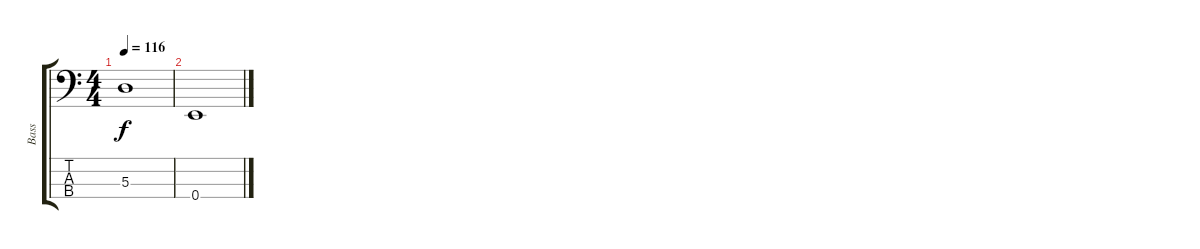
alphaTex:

\track ("Bass" "Bass") {instrument electricbassfinger}
\staff {score tabs}
\tuning (G2 D2 A1 E1) {hide}
\ts (4 4)
\tempo 116
\clef f4
\ks c
5.3{t}.1{dy f} |
0.4.1
